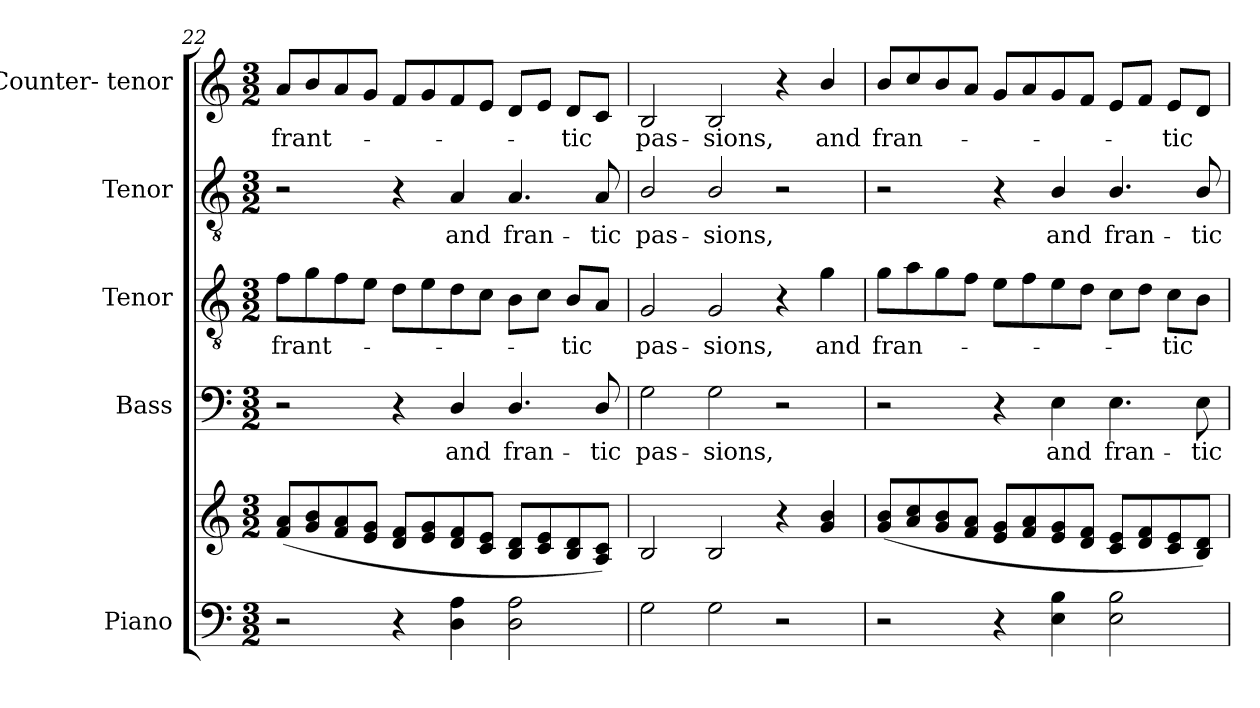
**kern	**kern	**kern	**text	**kern	**text	**kern	**text	**kern	**text
*part5	*part5	*part4	*part4	*part3	*part3	*part2	*part2	*part1	*part1
*staff6	*staff5	*staff4	*staff4	*staff3	*staff3	*staff2	*staff2	*staff1	*staff1
*I"Piano	*	*I"Bass	*	*I"Tenor	*	*I"Tenor	*	*I"Counter- tenor	*
*I'Pno.	*	*I'B.	*	*I'T.	*	*I'T.	*	*	*
!!LO:LB:g=z
*clefF4	*clefG2	*clefF4	*	*clefGv2	*	*clefGv2	*	*clefG2	*
*	*	*	*	*ITrd7c12	*	*ITrd7c12	*	*	*
*k[]	*k[]	*k[]	*	*k[]	*	*k[]	*	*k[]	*
*C:	*C:	*C:	*	*C:	*	*C:	*	*C:	*
*M3/2	*M3/2	*M3/2	*	*M3/2	*	*M3/2	*	*M3/2	*
=22	=22	=22	=22	=22	=22	=22	=22	=22	=22
!	!	!	!	!	!LO:LY:b:color=#000000	!	!	!	!
!	!	!	!	!	!	!	!	!	!LO:LY:b:color=#000000
2r	(8fi/ 8aiL	2r	.	8Fi\L	frant-	2r	.	8ai/L	frant-
.	8gi/ 8bi	.	.	8Gi\	.	.	.	8bi/	.
.	8fi/ 8ai	.	.	8Fi\	.	.	.	8ai/	.
.	8ei/ 8giJ	.	.	8Ei\J	.	.	.	8gi/J	.
4r	8di/ 8fiL	4r	.	8Di\L	.	4r	.	8fi/L	.
.	8ei/ 8gi	.	.	8Ei\	.	.	.	8gi/	.
!	!	!	!LO:LY:b:color=#000000	!	!	!	!	!	!
!	!	!	!	!	!	!	!LO:LY:b:color=#000000	!	!
4Di\ 4Ai	8di/ 8fi	4Di/	and	8Di\	.	4AAi/	and	8fi/	.
.	8ci/ 8eiJ	.	.	8Ci\J	.	.	.	8ei/J	.
!	!	!	!LO:LY:b:color=#000000	!	!	!	!	!	!
!	!	!	!	!	!	!	!LO:LY:b:color=#000000	!	!
2Di\ 2Ai	8Bi/ 8diL	4.Di/	fran-	8BBi\L	.	4.AAi/	fran-	8di/L	.
.	8ci/ 8ei	.	.	8Ci\J	.	.	.	8ei/J	.
!	!	!	!	!	!LO:LY:b:color=#000000	!	!	!	!
!	!	!	!	!	!	!	!	!	!LO:LY:b:color=#000000
.	8Bi/ 8di	.	.	8BBi/L	-tic	.	.	8di/L	-tic
!	!	!	!LO:LY:b:color=#000000	!	!	!	!	!	!
!	!	!	!	!	!	!	!LO:LY:b:color=#000000	!	!
.	8Ai/ 8ciJ)	8Di/	-tic	8AAi/J	.	8AAi/	-tic	8ci/J	.
=23	=23	=23	=23	=23	=23	=23	=23	=23	=23
!	!	!	!LO:LY:b:color=#000000	!	!	!	!	!	!
!	!	!	!	!	!LO:LY:b:color=#000000	!	!	!	!
!	!	!	!	!	!	!	!LO:LY:b:color=#000000	!	!
!	!	!	!	!	!	!	!	!	!LO:LY:b:color=#000000
2Gi\	2Bi/	2Gi\	pas-	2GGi/	pas-	2BBi/	pas-	2Bi/	pas-
!	!	!	!LO:LY:b:color=#000000	!	!	!	!	!	!
!	!	!	!	!	!LO:LY:b:color=#000000	!	!	!	!
!	!	!	!	!	!	!	!LO:LY:b:color=#000000	!	!
!	!	!	!	!	!	!	!	!	!LO:LY:b:color=#000000
2Gi\	2Bi/	2Gi\	-sions,	2GGi/	-sions,	2BBi/	-sions,	2Bi/	-sions,
2r	4r	2r	.	4r	.	2r	.	4r	.
!	!	!	!	!	!LO:LY:b:color=#000000	!	!	!	!
!	!	!	!	!	!	!	!	!	!LO:LY:b:color=#000000
.	4gi/ 4bi	.	.	4Gi\	and	.	.	4bi/	and
=24	=24	=24	=24	=24	=24	=24	=24	=24	=24
!	!	!	!	!	!LO:LY:b:color=#000000	!	!	!	!
!	!	!	!	!	!	!	!	!	!LO:LY:b:color=#000000
2r	(8gi/ 8biL	2r	.	8Gi\L	fran-	2r	.	8bi/L	fran-
.	8ai/ 8cci	.	.	8Ai\	.	.	.	8cci/	.
.	8gi/ 8bi	.	.	8Gi\	.	.	.	8bi/	.
.	8fi/ 8aiJ	.	.	8Fi\J	.	.	.	8ai/J	.
4r	8ei/ 8giL	4r	.	8Ei\L	.	4r	.	8gi/L	.
.	8fi/ 8ai	.	.	8Fi\	.	.	.	8ai/	.
!	!	!	!LO:LY:b:color=#000000	!	!	!	!	!	!
!	!	!	!	!	!	!	!LO:LY:b:color=#000000	!	!
4Ei\ 4Bi	8ei/ 8gi	4Ei\	and	8Ei\	.	4BBi/	and	8gi/	.
.	8di/ 8fiJ	.	.	8Di\J	.	.	.	8fi/J	.
!	!	!	!LO:LY:b:color=#000000	!	!	!	!	!	!
!	!	!	!	!	!	!	!LO:LY:b:color=#000000	!	!
2Ei\ 2Bi	8ci/ 8eiL	4.Ei\	fran-	8Ci\L	.	4.BBi/	fran-	8ei/L	.
.	8di/ 8fi	.	.	8Di\J	.	.	.	8fi/J	.
!	!	!	!	!	!LO:LY:b:color=#000000	!	!	!	!
!	!	!	!	!	!	!	!	!	!LO:LY:b:color=#000000
.	8ci/ 8ei	.	.	8Ci\L	-tic	.	.	8ei/L	-tic
!	!	!	!LO:LY:b:color=#000000	!	!	!	!	!	!
!	!	!	!	!	!	!	!LO:LY:b:color=#000000	!	!
.	8Bi/ 8diJ)	8Ei\	-tic	8BBi\J	.	8BBi/	-tic	8di/J	.
=	=	=	=	=	=	=	=	=	=
*-	*-	*-	*-	*-	*-	*-	*-	*-	*-
